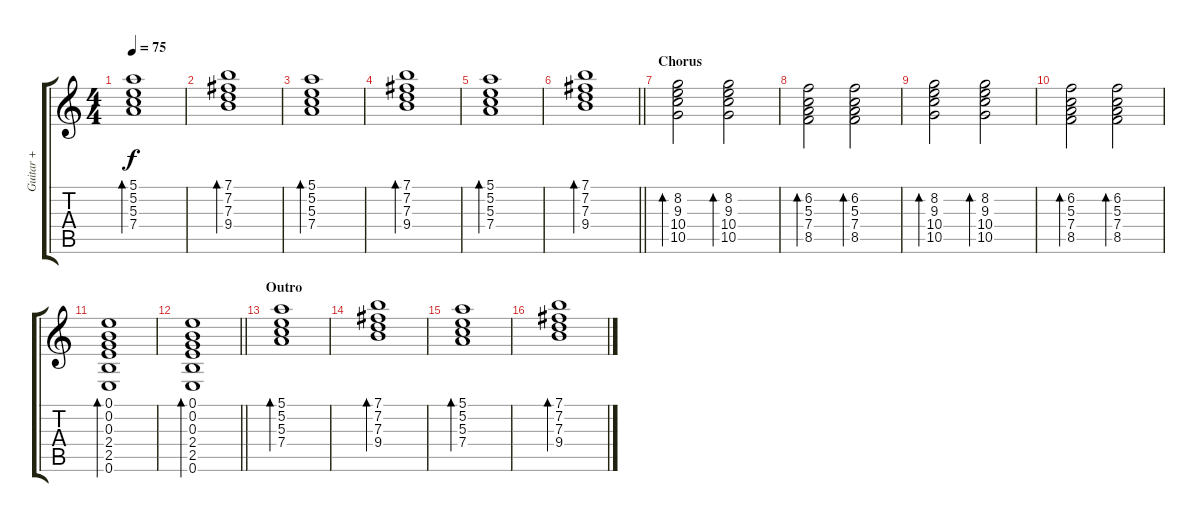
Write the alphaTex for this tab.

\track ("Guitar +" "Guitar +") {instrument acousticguitarnylon}
\staff {score tabs}
\tuning (E4 B3 G3 D3 A2 E2) {hide}
\ts (4 4)
\tempo 75
\clef g2
\ks c
(5.1 5.2 5.3 7.4).1{bd 120 dy f} |
(7.1 7.2 7.3 9.4).1{bd 240} |
(5.1 5.2 5.3 7.4).1{bd 120} |
(7.1 7.2 7.3 9.4).1{bd 240} |
(5.1 5.2 5.3 7.4).1{bd 240} |
\barLineRight lightlight
(7.1 7.2 7.3 9.4).1{bd 120} |
\section ("" "Chorus")
(8.2 9.3 10.4 10.5).2{bd 120} (8.2 9.3 10.4 10.5).2{bd 120} |
(6.2 5.3 7.4 8.5).2{bd 120} (6.2 5.3 7.4 8.5).2{bd 120} |
(8.2 9.3 10.4 10.5).2{bd 120} (8.2 9.3 10.4 10.5).2{bd 120} |
(6.2 5.3 7.4 8.5).2{bd 120} (6.2 5.3 7.4 8.5).2{bd 120} |
(0.1 0.2 0.3 2.4 2.5 0.6).1{bd 120} |
\barLineRight lightlight
(0.1 0.2 0.3 2.4 2.5 0.6).1{bd 120} |
\section ("" "Outro")
(5.1 5.2 5.3 7.4).1{bd 120} |
(7.1 7.2 7.3 9.4).1{bd 240} |
(5.1 5.2 5.3 7.4).1{bd 120} |
(7.1 7.2 7.3 9.4).1{bd 240}
